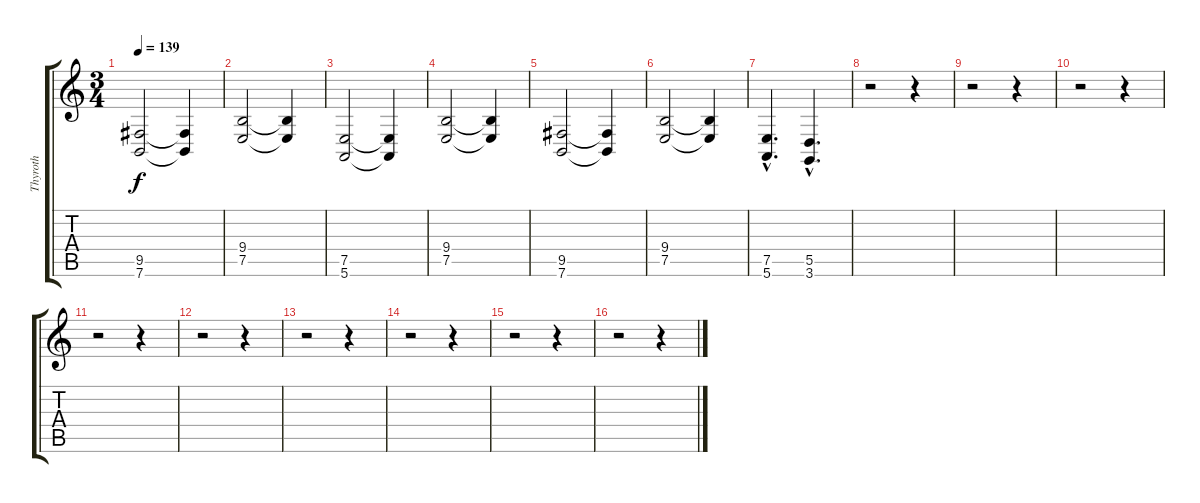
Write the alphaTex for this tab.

\track ("Thyroth" "Thyroth") {instrument choiraahs}
\staff {score tabs}
\tuning (E4 B3 G3 D3 A2 E2) {hide}
\ts (3 4)
\tempo 139
\clef g2
\ks c
(9.5 7.6).2{dy f} (9.5{t} 7.6{t}).4 |
(9.4 7.5).2 (9.4{t} 7.5{t}).4 |
(7.5 5.6).2 (7.5{t} 5.6{t}).4 |
(9.4 7.5).2 (9.4{t} 7.5{t}).4 |
(9.5 7.6).2 (9.5{t} 7.6{t}).4 |
(9.4 7.5).2 (9.4{t} 7.5{t}).4 |
(7.5{hac} 5.6{hac}).4{d} (5.5{hac} 3.6{hac}).4{d} |
r.2 r.4 |
r.2 r.4 |
r.2 r.4 |
r.2 r.4 |
r.2 r.4 |
r.2 r.4 |
r.2 r.4 |
r.2 r.4 |
r.2 r.4
